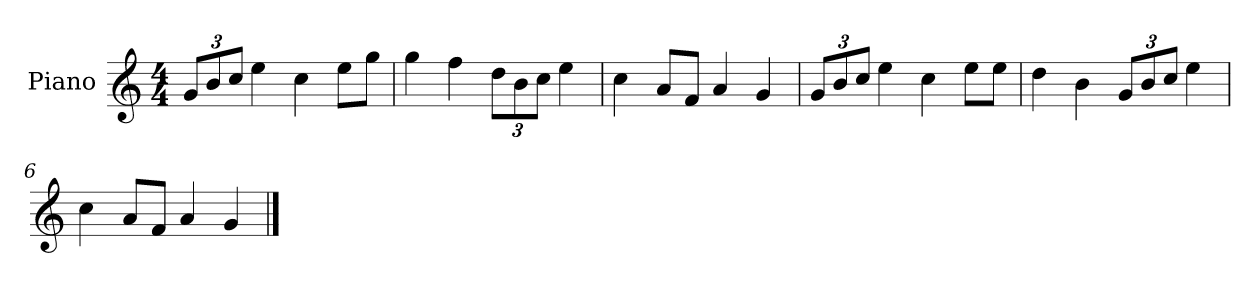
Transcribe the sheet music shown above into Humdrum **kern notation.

**kern
*part1
*staff1
*I"Piano
*I'P-no
*clefG2
*k[]
*M4/4
*MM90
*Xbrackettup
=1
12g/L
12b/
12cc/J
4ee\
4cc\
8ee\L
8gg\J
=2
4gg\
4ff\
12dd\L
12b\
12cc\J
4ee\
=3
4cc\
8a/L
8f/J
4a/
4g/
=4
12g/L
12b/
12cc/J
4ee\
4cc\
8ee\L
8ee\J
=5
4dd\
4b\
12g/L
12b/
12cc/J
4ee\
=6
4cc\
8a/L
8f/J
4a/
4g/
==
*-
